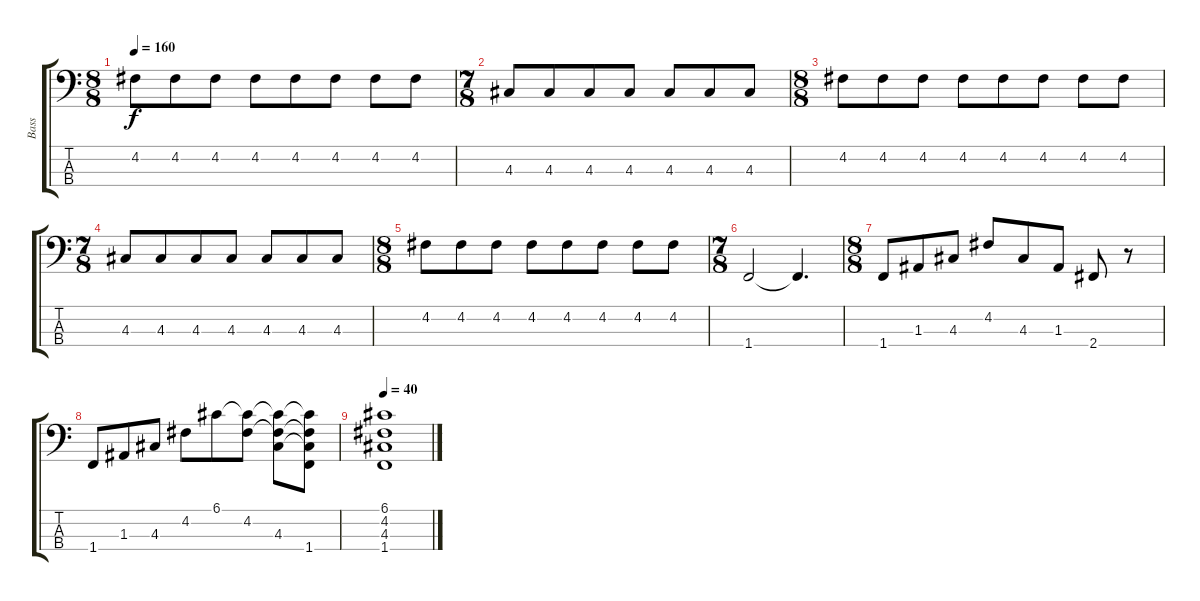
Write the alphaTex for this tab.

\track ("Bass" "Bass") {instrument electricbassfinger}
\staff {score tabs}
\tuning (G2 D2 A1 E1) {hide}
\ts (8 8)
\tempo 160
\clef f4
\ks c
4.2.8{dy f} 4.2.8 4.2.8 4.2.8 4.2.8 4.2.8 4.2.8 4.2.8 |
\ts (7 8)
4.3.8 4.3.8 4.3.8 4.3.8 4.3.8 4.3.8 4.3.8 |
\ts (8 8)
4.2.8 4.2.8 4.2.8 4.2.8 4.2.8 4.2.8 4.2.8 4.2.8 |
\ts (7 8)
4.3.8 4.3.8 4.3.8 4.3.8 4.3.8 4.3.8 4.3.8 |
\ts (8 8)
4.2.8 4.2.8 4.2.8 4.2.8 4.2.8 4.2.8 4.2.8 4.2.8 |
\ts (7 8)
1.4.2 1.4{t}.4{d} |
\ts (8 8)
1.4.8 1.3.8 4.3.8 4.2.8 4.3.8 1.3.8 2.4.8 r.8 |
1.4.8 1.3.8 4.3.8 4.2.8 6.1.8 (6.1{t} 4.2).8 (6.1{t} 4.2{t} 4.3).8 (6.1{t} 4.2{t} 4.3{t} 1.4).8 |
\tempo 40
(6.1 4.2 4.3 1.4).1
